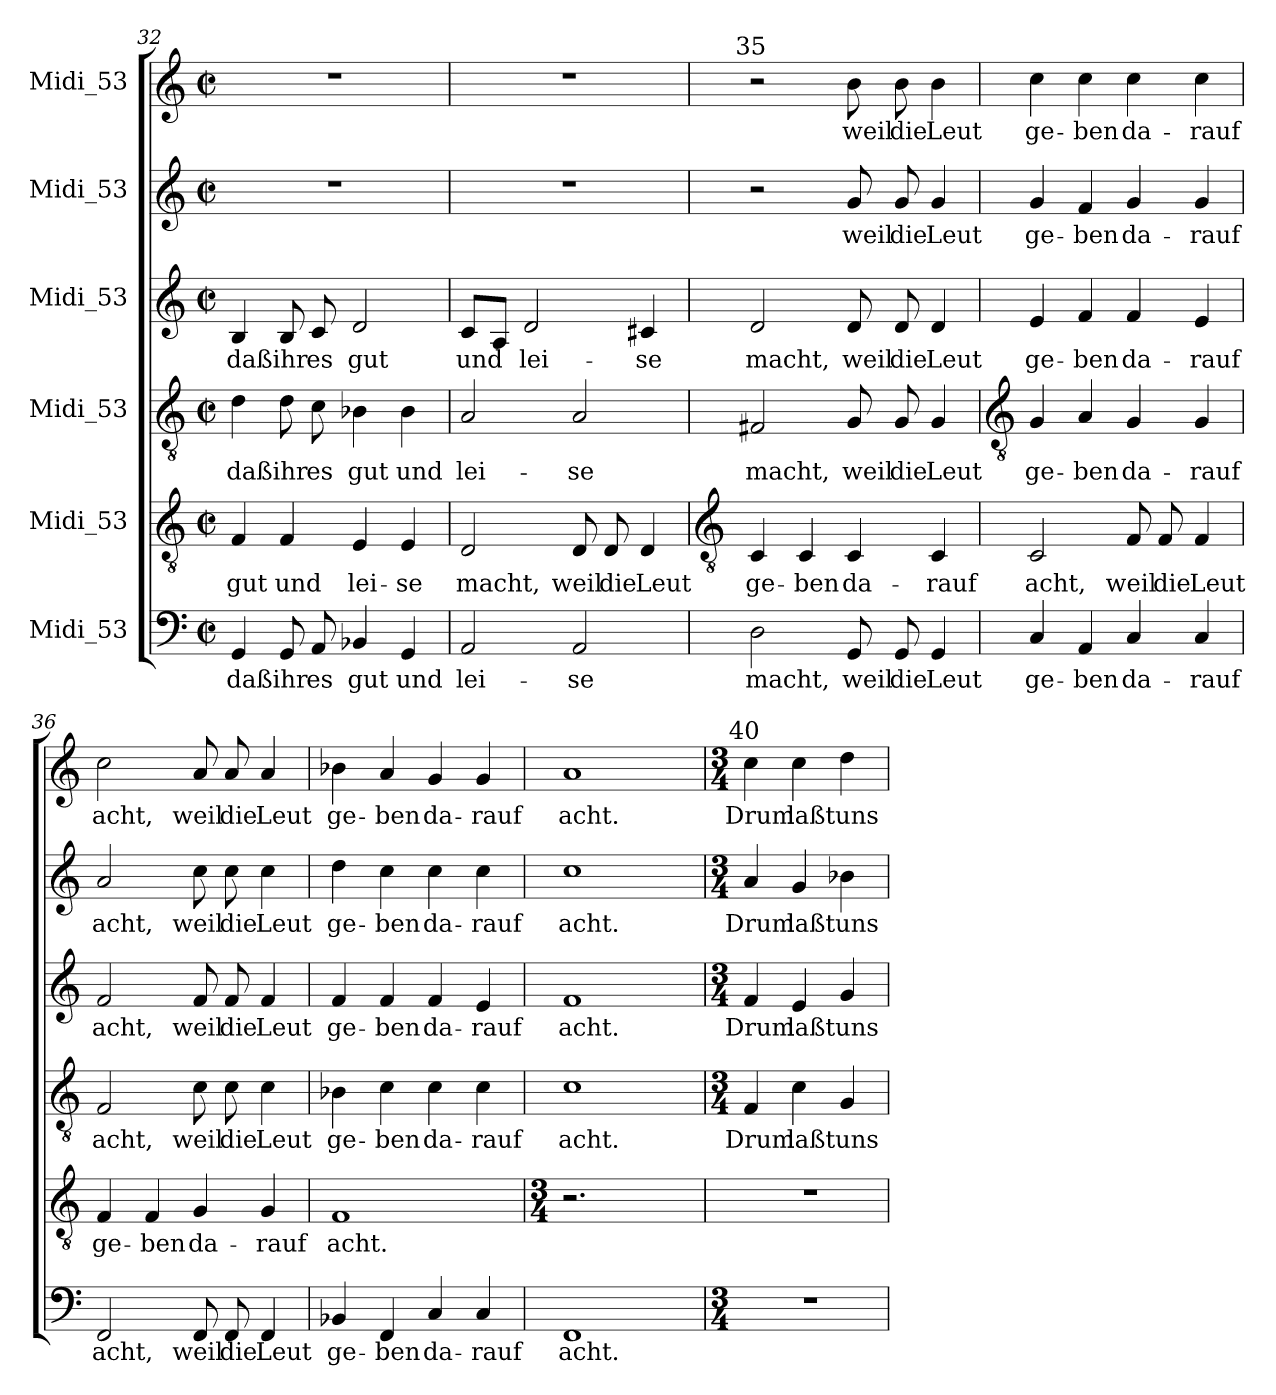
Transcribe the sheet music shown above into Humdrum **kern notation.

**kern	**text	**kern	**text	**kern	**text	**kern	**text	**kern	**text	**kern	**text
*part6	*part6	*part5	*part5	*part4	*part4	*part3	*part3	*part2	*part2	*part1	*part1
*staff6	*staff6	*staff5	*staff5	*staff4	*staff4	*staff3	*staff3	*staff2	*staff2	*staff1	*staff1
*I"Midi_53	*	*I"Midi_53	*	*I"Midi_53	*	*I"Midi_53	*	*I"Midi_53	*	*I"Midi_53	*
*clefF4	*	*clefGv2	*	*clefGv2	*	*clefG2	*	*clefG2	*	*clefG2	*
*k[]	*	*k[]	*	*k[]	*	*k[]	*	*k[]	*	*k[]	*
*C:	*	*C:	*	*C:	*	*C:	*	*C:	*	*C:	*
*M2/2	*	*M2/2	*	*M2/2	*	*M2/2	*	*M2/2	*	*M2/2	*
*met(c|)	*	*met(c|)	*	*met(c|)	*	*met(c|)	*	*met(c|)	*	*met(c|)	*
=32	=32	=32	=32	=32	=32	=32	=32	=32	=32	=32	=32
!	!LO:LY:b	!	!LO:LY:b	!	!LO:LY:b	!	!LO:LY:b	!	!	!	!
4GG	daß	4F	gut	4d	daß	4B	daß	1r	.	1r	.
!	!LO:LY:b	!	!LO:LY:b	!	!LO:LY:b	!	!LO:LY:b	!	!	!	!
8GG	ihr	4F	und	8d	ihr	8B	ihr	.	.	.	.
!	!LO:LY:b	!	!	!	!LO:LY:b	!	!LO:LY:b	!	!	!	!
8AA	es	.	.	8c	es	8c	es	.	.	.	.
!	!LO:LY:b	!	!LO:LY:b	!	!LO:LY:b	!	!LO:LY:b	!	!	!	!
4BB-	gut	4E	lei-	4B-	gut	2d	gut	.	.	.	.
!	!LO:LY:b	!	!LO:LY:b	!	!LO:LY:b	!	!	!	!	!	!
4GG	und	4E	-se	4B-	und	.	.	.	.	.	.
=33	=33	=33	=33	=33	=33	=33	=33	=33	=33	=33	=33
!	!LO:LY:b	!	!LO:LY:b	!	!LO:LY:b	!	!LO:LY:b	!	!	!	!
2AA	lei-	2D	macht,	2A	lei-	8cL	und	1r	.	1r	.
.	.	.	.	.	.	8AJ	.	.	.	.	.
!	!	!	!	!	!	!	!LO:LY:b	!	!	!	!
.	.	.	.	.	.	2d	lei-	.	.	.	.
!	!LO:LY:b	!	!LO:LY:b	!	!LO:LY:b	!	!	!	!	!	!
2AA	-se	8D	weil	2A	-se	.	.	.	.	.	.
!	!	!	!LO:LY:b	!	!	!	!	!	!	!	!
.	.	8D	die	.	.	.	.	.	.	.	.
!	!	!	!LO:LY:b	!	!	!	!LO:LY:b	!	!	!	!
.	.	4D	Leut	.	.	4c#X	-se	.	.	.	.
!!LO:LB:g=z
=34	=34	=34	=34	=34	=34	=34	=34	=34	=34	=34	=34
*	*	*clefGv2	*	*	*	*	*	*	*	*	*
!	!	!	!	!	!	!	!	!	!	!LO:TX:a:cj:t=35	!
!	!LO:LY:b	!	!LO:LY:b	!	!LO:LY:b	!	!LO:LY:b	!	!	!	!
2D	macht,	4C	ge-	2F#X	macht,	2d	macht,	2r	.	2r	.
!	!	!	!LO:LY:b	!	!	!	!	!	!	!	!
.	.	4C	-ben	.	.	.	.	.	.	.	.
!	!LO:LY:b	!	!LO:LY:b	!	!LO:LY:b	!	!LO:LY:b	!	!LO:LY:b	!	!LO:LY:b
8GG	weil	4C	da-	8G	weil	8d	weil	8g	weil	8b	weil
!	!LO:LY:b	!	!	!	!LO:LY:b	!	!LO:LY:b	!	!LO:LY:b	!	!LO:LY:b
8GG	die	.	.	8G	die	8d	die	8g	die	8b	die
!	!LO:LY:b	!	!LO:LY:b	!	!LO:LY:b	!	!LO:LY:b	!	!LO:LY:b	!	!LO:LY:b
4GG	Leut	4C	-rauf	4G	Leut	4d	Leut	4g	Leut	4b	Leut
!!LO:LB:g=z
=35	=35	=35	=35	=35	=35	=35	=35	=35	=35	=35	=35
*	*	*	*	*clefGv2	*	*	*	*	*	*	*
!	!LO:LY:b	!	!LO:LY:b	!	!LO:LY:b	!	!LO:LY:b	!	!LO:LY:b	!	!LO:LY:b
4C	ge-	2C	acht,	4G	ge-	4e	ge-	4g	ge-	4cc	ge-
!	!LO:LY:b	!	!	!	!LO:LY:b	!	!LO:LY:b	!	!LO:LY:b	!	!LO:LY:b
4AA	-ben	.	.	4A	-ben	4f	-ben	4f	-ben	4cc	-ben
!	!LO:LY:b	!	!LO:LY:b	!	!LO:LY:b	!	!LO:LY:b	!	!LO:LY:b	!	!LO:LY:b
4C	da-	8F	weil	4G	da-	4f	da-	4g	da-	4cc	da-
!	!	!	!LO:LY:b	!	!	!	!	!	!	!	!
.	.	8F	die	.	.	.	.	.	.	.	.
!	!LO:LY:b	!	!LO:LY:b	!	!LO:LY:b	!	!LO:LY:b	!	!LO:LY:b	!	!LO:LY:b
4C	-rauf	4F	Leut	4G	-rauf	4e	-rauf	4g	-rauf	4cc	-rauf
=36	=36	=36	=36	=36	=36	=36	=36	=36	=36	=36	=36
!	!LO:LY:b	!	!LO:LY:b	!	!LO:LY:b	!	!LO:LY:b	!	!LO:LY:b	!	!LO:LY:b
2FF	acht,	4F	ge-	2F	acht,	2f	acht,	2a	acht,	2cc	acht,
!	!	!	!LO:LY:b	!	!	!	!	!	!	!	!
.	.	4F	-ben	.	.	.	.	.	.	.	.
!	!LO:LY:b	!	!LO:LY:b	!	!LO:LY:b	!	!LO:LY:b	!	!LO:LY:b	!	!LO:LY:b
8FF	weil	4G	da-	8c	weil	8f	weil	8cc	weil	8a	weil
!	!LO:LY:b	!	!	!	!LO:LY:b	!	!LO:LY:b	!	!LO:LY:b	!	!LO:LY:b
8FF	die	.	.	8c	die	8f	die	8cc	die	8a	die
!	!LO:LY:b	!	!LO:LY:b	!	!LO:LY:b	!	!LO:LY:b	!	!LO:LY:b	!	!LO:LY:b
4FF	Leut	4G	-rauf	4c	Leut	4f	Leut	4cc	Leut	4a	Leut
=37	=37	=37	=37	=37	=37	=37	=37	=37	=37	=37	=37
!	!LO:LY:b	!	!LO:LY:b	!	!LO:LY:b	!	!LO:LY:b	!	!LO:LY:b	!	!LO:LY:b
4BB-	ge-	1F	acht.	4B-	ge-	4f	ge-	4dd	ge-	4b-	ge-
!	!LO:LY:b	!	!	!	!LO:LY:b	!	!LO:LY:b	!	!LO:LY:b	!	!LO:LY:b
4FF	-ben	.	.	4c	-ben	4f	-ben	4cc	-ben	4a	-ben
!	!LO:LY:b	!	!	!	!LO:LY:b	!	!LO:LY:b	!	!LO:LY:b	!	!LO:LY:b
4C	da-	.	.	4c	da-	4f	da-	4cc	da-	4g	da-
!	!LO:LY:b	!	!	!	!LO:LY:b	!	!LO:LY:b	!	!LO:LY:b	!	!LO:LY:b
4C	-rauf	.	.	4c	-rauf	4e	-rauf	4cc	-rauf	4g	-rauf
=38	=38	=38	=38	=38	=38	=38	=38	=38	=38	=38	=38
*	*	*M3/4	*	*	*	*	*	*	*	*	*
!	!LO:LY:b	!	!	!	!LO:LY:b	!	!LO:LY:b	!	!LO:LY:b	!	!LO:LY:b
1FF	acht.	2.r	.	1c	acht.	1f	acht.	1cc	acht.	1a	acht.
.	.	4ryy	.	.	.	.	.	.	.	.	.
=39	=39	=39	=39	=39	=39	=39	=39	=39	=39	=39	=39
*M3/4	*	*	*	*M3/4	*	*M3/4	*	*M3/4	*	*M3/4	*
!	!	!	!	!	!	!	!	!	!	!LO:TX:a:cj:t=40	!
!	!	!	!	!	!LO:LY:b	!	!LO:LY:b	!	!LO:LY:b	!	!LO:LY:b
2.r	.	2.r	.	4F	Drum	4f	Drum	4a	Drum	4cc	Drum
!	!	!	!	!	!LO:LY:b	!	!LO:LY:b	!	!LO:LY:b	!	!LO:LY:b
.	.	.	.	4c	laßt	4e	laßt	4g	laßt	4cc	laßt
!	!	!	!	!	!LO:LY:b	!	!LO:LY:b	!	!LO:LY:b	!	!LO:LY:b
.	.	.	.	4G	uns	4g	uns	4b-	uns	4dd	uns
=	=	=	=	=	=	=	=	=	=	=	=
*-	*-	*-	*-	*-	*-	*-	*-	*-	*-	*-	*-
